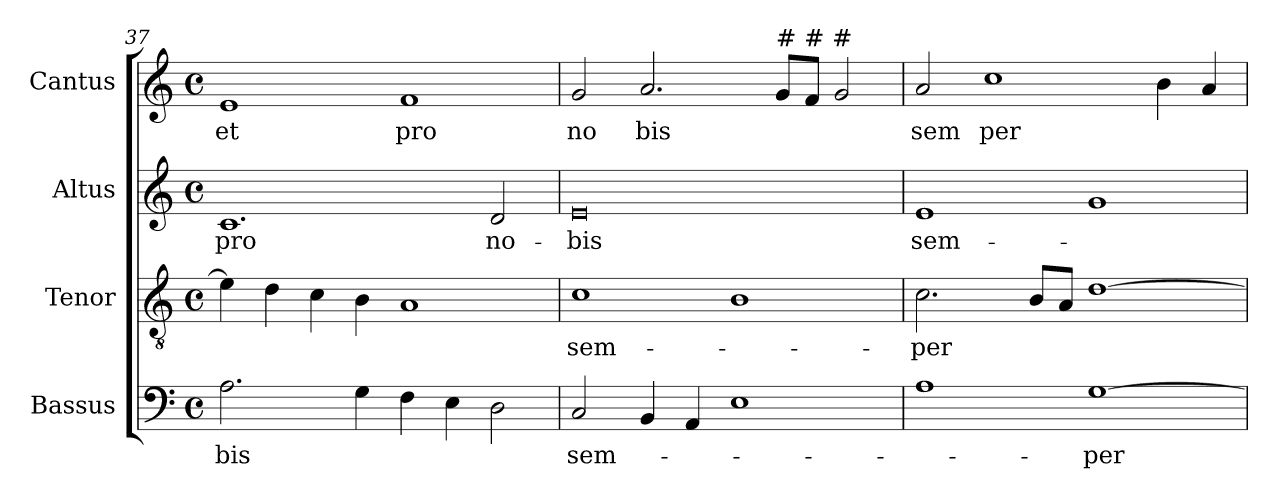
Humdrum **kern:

**kern	**text	**kern	**text	**kern	**text	**kern	**text
*part4	*part4	*part3	*part3	*part2	*part2	*part1	*part1
*staff4	*staff4	*staff3	*staff3	*staff2	*staff2	*staff1	*staff1
*I"Bassus	*	*I"Tenor	*	*I"Altus	*	*I"Cantus	*
*clefF4	*	*clefGv2	*	*clefG2	*	*clefG2	*
*	*	*	*	*	*	*k[]	*
*	*	*	*	*	*	*C:	*
*M4/4	*	*M4/4	*	*M4/4	*	*M4/4	*
*met(c)	*	*met(c)	*	*met(c)	*	*met(c)	*
=37	=37	=37	=37	=37	=37	=37	=37
!	!LO:LY:b	!	!	!	!LO:LY:b:cj	!	!LO:LY:b:cj
2.A\	-bis	4e\]	.	1.c	pro	1e	et
.	.	4d\	.	.	.	.	.
.	.	4c\	.	.	.	.	.
4G\	.	4B\	.	.	.	.	.
!	!	!	!	!	!	!	!LO:LY:b:cj
4F\	.	1A	.	.	.	1f	pro
4E\	.	.	.	.	.	.	.
!	!	!	!	!	!LO:LY:b:cj	!	!
2D\	.	.	.	2d/	no-	.	.
=38	=38	=38	=38	=38	=38	=38	=38
!	!LO:LY:b	!	!LO:LY:b	!	!LO:LY:b:cj	!	!LO:LY:b:cj
2C/	sem-	1c	sem-	0e	-bis	2g/	no
!	!	!	!	!	!	!	!LO:LY:b
4BB/	.	.	.	.	.	2.a/	bis
4AA/	.	.	.	.	.	.	.
1E	.	1B	.	.	.	.	.
!	!	!	!	!	!	!LO:TX:a:t=# # #	!
.	.	.	.	.	.	8g/L	.
.	.	.	.	.	.	8f/J	.
.	.	.	.	.	.	2g/	.
=39	=39	=39	=39	=39	=39	=39	=39
!	!	!	!LO:LY:b	!	!LO:LY:b	!	!LO:LY:b:cj
1A	.	2.c\	-per	1e	sem-	2a/	sem
!	!	!	!	!	!	!	!LO:LY:b:cj
.	.	.	.	.	.	1cc	per
.	.	8B/L	.	.	.	.	.
.	.	8A/J	.	.	.	.	.
!	!LO:LY:b:cj	!	!	!	!	!	!
[>1G	-per	[<1d	.	1g	.	.	.
.	.	.	.	.	.	4b\	.
.	.	.	.	.	.	4a/	.
=	=	=	=	=	=	=	=
*-	*-	*-	*-	*-	*-	*-	*-
